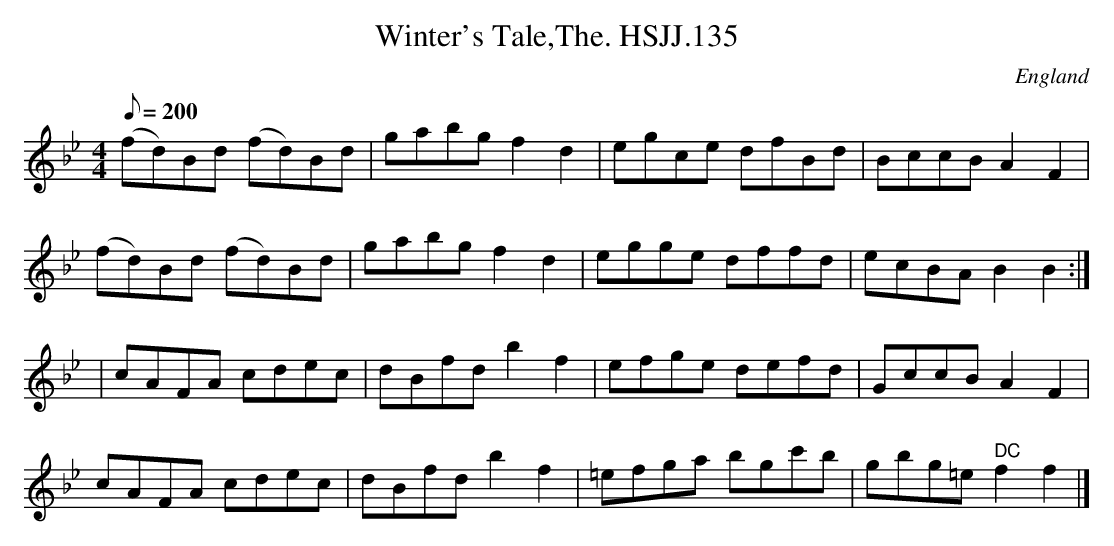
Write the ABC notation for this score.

X:1
T:Winter's Tale,The. HSJJ.135
L:1/8
M:4/4
O:England
Q:200
K:Bb
(fd)Bd (fd)Bd|gabgf2d2|egce dfBd|BccBA2F2|!
(fd)Bd (fd)Bd|gabgf2d2|egge dffd|ecBAB2B2:|!
|cAFA cdec|dBfdb2f2|efge defd|GccBA2F2|!
cAFA cdec|dBfdb2f2|=efga bgc'b|gbg=e" DC"f2f2|]
